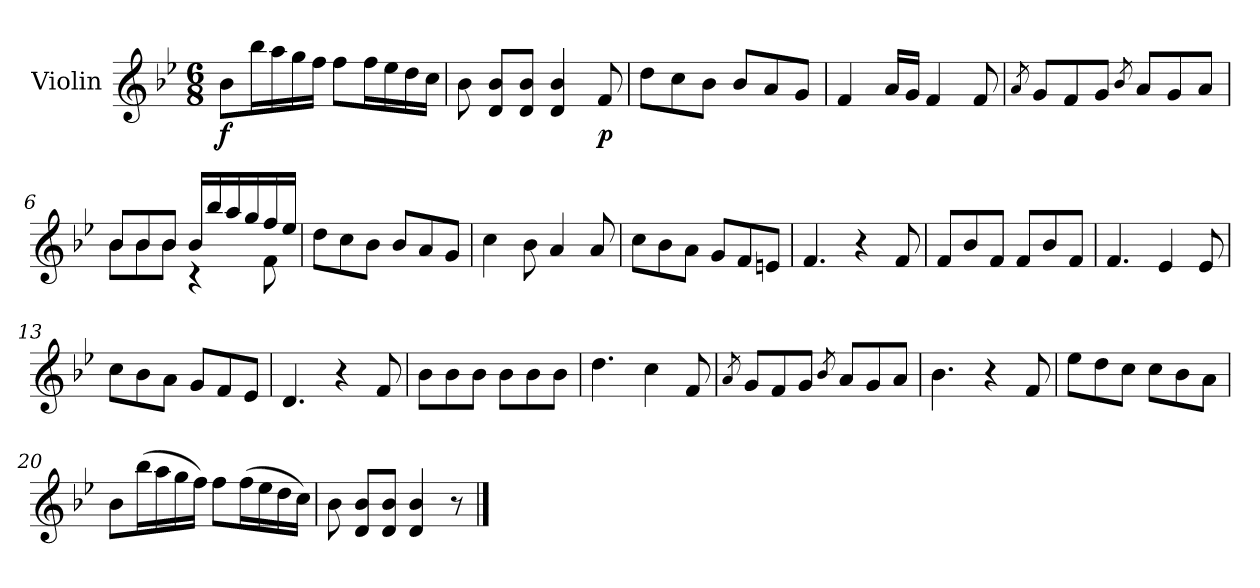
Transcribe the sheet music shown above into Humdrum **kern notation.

**kern	**dynam
*part1	*part1
*staff1	*staff1
*I"Violin	*
*I'Vln.	*
*clefG2	*
*k[b-e-]	*
*M6/8	*
=1	=1
!	!LO:DY:b
8b-\L	f
16bb-\L	.
16aa\	.
16gg\	.
16ff\JJ	.
8ff\L	.
16ff\L	.
16ee-\	.
16dd\	.
16cc\JJ	.
=2	=2
8b-\	.
8d/ 8b-/L	.
8d/ 8b-/J	.
4d/ 4b-/	.
!	!LO:DY:b
8f/	p
=3	=3
8dd\L	.
8cc\	.
8b-\J	.
8b-/L	.
8a/	.
8g/J	.
=4	=4
4f/	.
16a/LL	.
16g/JJ	.
4f/	.
8f/	.
!!LO:LB:g=z
=5	=5
8qa/	.
8g/L	.
8f/	.
8g/J	.
8qb-/	.
8a/L	.
8g/	.
8a/J	.
=6	=6
*^	*
8b-/L	8b-\L	.
8b-/	8b-\	.
8b-/J	8b-\J	.
16b-/LL	4r	.
16bb-/	.	.
16aa/	.	.
16gg/	.	.
16ff/	8f\	.
16ee-/JJ	.	.
*v	*v	*
=7	=7
8dd\L	.
8cc\	.
8b-\J	.
8b-/L	.
8a/	.
8g/J	.
=8	=8
4cc\	.
8b-\	.
4a/	.
8a/	.
=9	=9
8cc\L	.
8b-\	.
8a\J	.
8g/L	.
8f/	.
8en/J	.
!!LO:LB:g=z
=10	=10
4.f/	.
4r	.
8f/	.
=11	=11
8f/L	.
8b-/	.
8f/J	.
8f/L	.
8b-/	.
8f/J	.
=12	=12
4.f/	.
4e-/	.
8e-/	.
=13	=13
8cc\L	.
8b-\	.
8a\J	.
8g/L	.
8f/	.
8e-/J	.
=14	=14
4.d/	.
4r	.
8f/	.
=15	=15
8b-\L	.
8b-\	.
8b-\J	.
8b-\L	.
8b-\	.
8b-\J	.
=16	=16
4.dd\	.
4cc\	.
8f/	.
!!LO:LB:g=z
=17	=17
8qa/	.
8g/L	.
8f/	.
8g/J	.
8qb-/	.
8a/L	.
8g/	.
8a/J	.
=18	=18
4.b-\	.
4r	.
8f/	.
=19	=19
8ee-\L	.
8dd\	.
8cc\J	.
8cc\L	.
8b-\	.
8a\J	.
=20	=20
8b-\L	.
(>16bb-\L	.
16aa\	.
16gg\	.
16ff\JJ)	.
8ff\L	.
(>16ff\L	.
16ee-\	.
16dd\	.
16cc\JJ)	.
=21	=21
8b-\	.
8d/ 8b-/L	.
8d/ 8b-/J	.
4d/ 4b-/	.
8r	.
==	==
*-	*-
